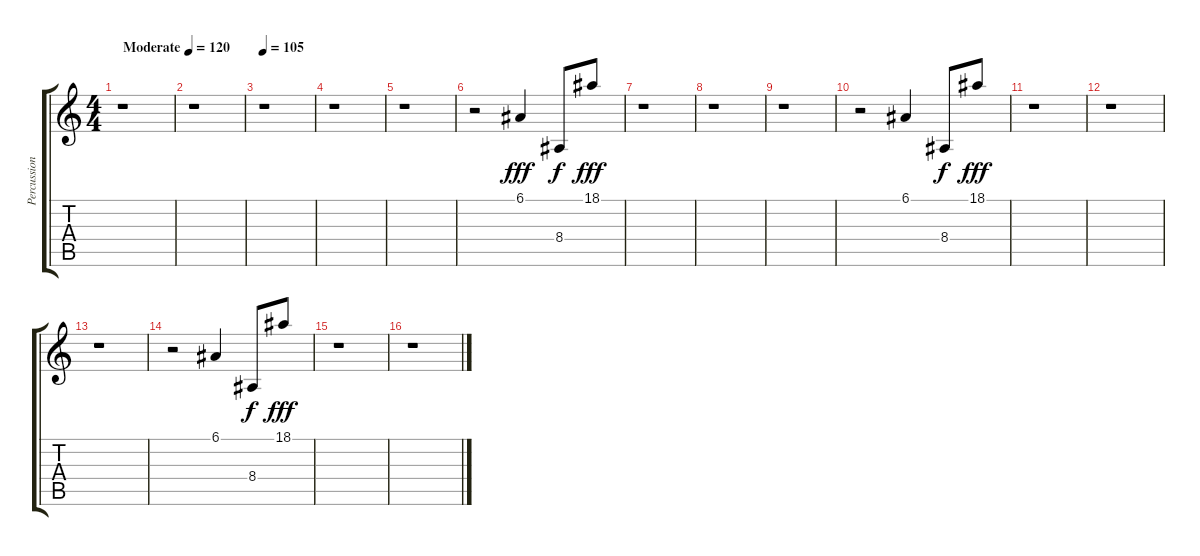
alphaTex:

\track ("Percussion" "Percussion") {instrument reversecymbal}
\staff {score tabs}
\tuning (E4 B3 G3 D3 A2 E2) {hide}
\ts (4 4)
\tempo (120 "Moderate")
\clef g2
\ks c
r.1{dy fff instrument reversecymbal} |
r.1 |
\tempo 105
r.1 |
r.1 |
r.1 |
r.2 6.1.4 8.4.8{dy f} 18.1.8{dy fff} |
r.1 |
r.1 |
r.1 |
r.2 6.1.4 8.4.8{dy f} 18.1.8{dy fff} |
r.1 |
r.1 |
r.1 |
r.2 6.1.4 8.4.8{dy f} 18.1.8{dy fff} |
r.1 |
r.1
